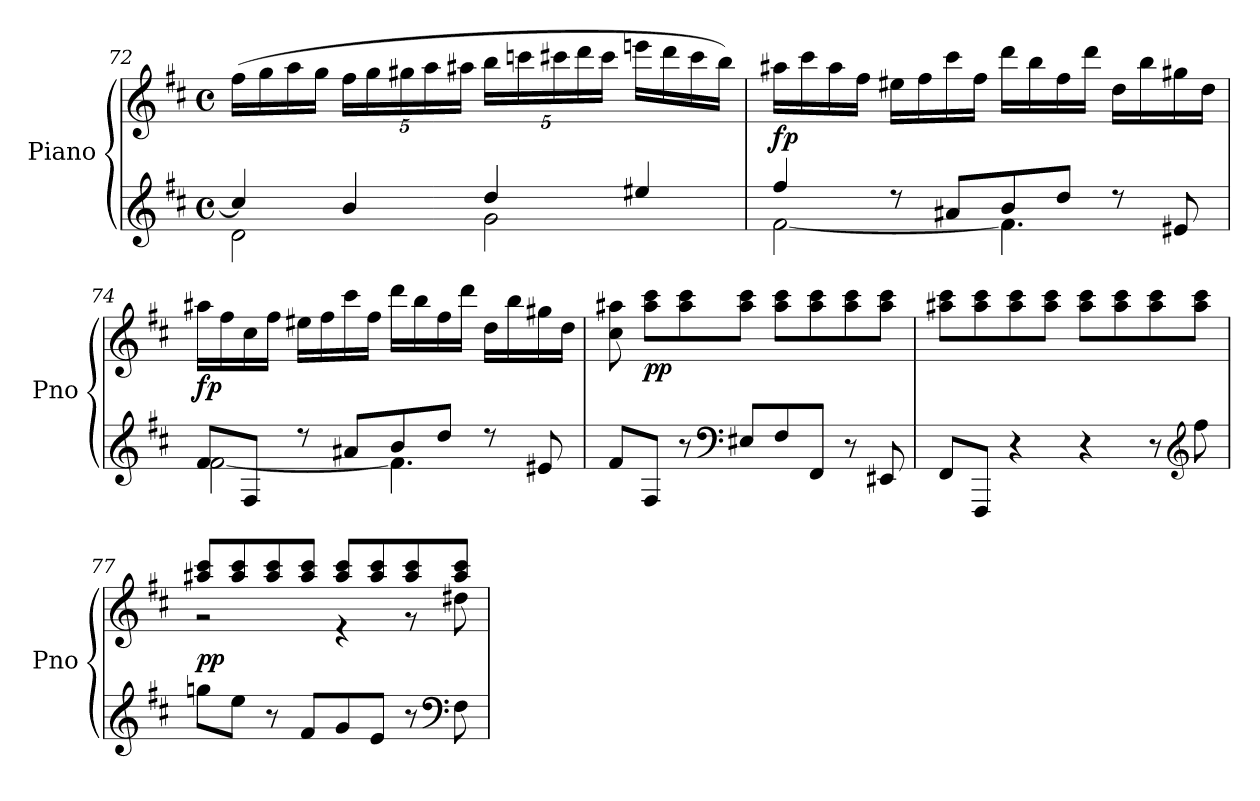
**kern	**kern	**dynam
*part1	*part1	*part1
*staff2	*staff1	*staff1/2
*I"Piano	*	*
*I'Pno	*	*
*clefG2	*clefG2	*
*k[f#c#]	*k[f#c#]	*
*M4/4	*M4/4	*
*met(c)	*met(c)	*
=72	=72	=72
*^	*	*
4cc/]	2d\	(16ff#\LL	.
.	.	16gg\	.
.	.	16aa\	.
.	.	16gg\JJ	.
*	*	*Xbrackettup	*
4b/	.	20ff#\LL	.
.	.	20gg\	.
.	.	20gg#X\	.
.	.	20aa\	.
.	.	20aa#X\JJ	.
4dd/	2g\	20bb\LL	.
.	.	20cccn\	.
.	.	20ccc#X\	.
.	.	20ddd\	.
.	.	20ccc#\JJ	.
4ee#X/	.	16eeen\LL	.
.	.	16ddd\	.
.	.	16ccc#\	.
.	.	16bb\JJ)	.
!!LO:LB:g=z
=73	=73	=73	=73
!	!	!	!LO:DY:b
4ff#/	[2f#\	16aa#X\LL	fp
.	.	16ccc#\	.
.	.	16aa#\	.
.	.	16ff#\JJ	.
8r	.	16ee#X\LL	.
.	.	16ff#\	.
8a#X/L	.	16ccc#\	.
.	.	16ff#\JJ	.
8b/	4.f#\]	16ddd\LL	.
.	.	16bb\	.
8dd/J	.	16ff#\	.
.	.	16ddd\JJ	.
8r	.	16dd\LL	.
.	.	16bb\	.
8e#X/	8ryy	16gg#X\	.
.	.	16dd\JJ	.
=74	=74	=74	=74
!	!	!	!LO:DY:b
8f#/L	[2f#\	16aa#X\LL	fp
.	.	16ff#\	.
8F#/J	.	16cc#\	.
.	.	16ff#\JJ	.
8r	.	16ee#X\LL	.
.	.	16ff#\	.
8a#X/L	.	16ccc#\	.
.	.	16ff#\JJ	.
8b/	4.f#\]	16ddd\LL	.
.	.	16bb\	.
8dd/J	.	16ff#\	.
.	.	16ddd\JJ	.
8r	.	16dd\LL	.
.	.	16bb\	.
8e#X/	8ryy	16gg#X\	.
.	.	16dd\JJ	.
*v	*v	*	*
=75	=75	=75
8f#/L	8cc#\ 8aa#X\	.
!	!	!LO:DY:b
8F#/J	8aa#\ 8ccc#\L	pp
8r	8aa#\ 8ccc#\	.
*clefF4	*	*
8E#X/L	8aa#\ 8ccc#\J	.
8F#/	8aa#\ 8ccc#\L	.
8FF#/J	8aa#\ 8ccc#\	.
8r	8aa#\ 8ccc#\	.
8EE#X/	8aa#\ 8ccc#\J	.
!!LO:LB:g=z
=76	=76	=76
8FF#/L	8aa#X\ 8ccc#\L	.
8FFF#/J	8aa#\ 8ccc#\	.
4r	8aa#\ 8ccc#\	.
.	8aa#\ 8ccc#\J	.
4r	8aa#\ 8ccc#\L	.
.	8aa#\ 8ccc#\	.
8r	8aa#\ 8ccc#\	.
*clefG2	*	*
8ff#\	8aa#\ 8ccc#\J	.
=77	=77	=77
*	*^	*
!	!	!	!LO:DY:a=2
8ggn\L	8aa#X/ 8ccc#/L	2r	pp
8ee\J	8aa#/ 8ccc#/	.	.
8r	8aa#/ 8ccc#/	.	.
8f#/L	8aa#/ 8ccc#/J	.	.
8g/	8aa#/ 8ccc#/L	4r	.
8e/J	8aa#/ 8ccc#/	.	.
8r	8aa#/ 8ccc#/	8r	.
*clefF4	*	*	*
8F#\	8aa#/ 8ccc#/J	8dd#X\	.
*	*v	*v	*
=	=	=
*-	*-	*-
